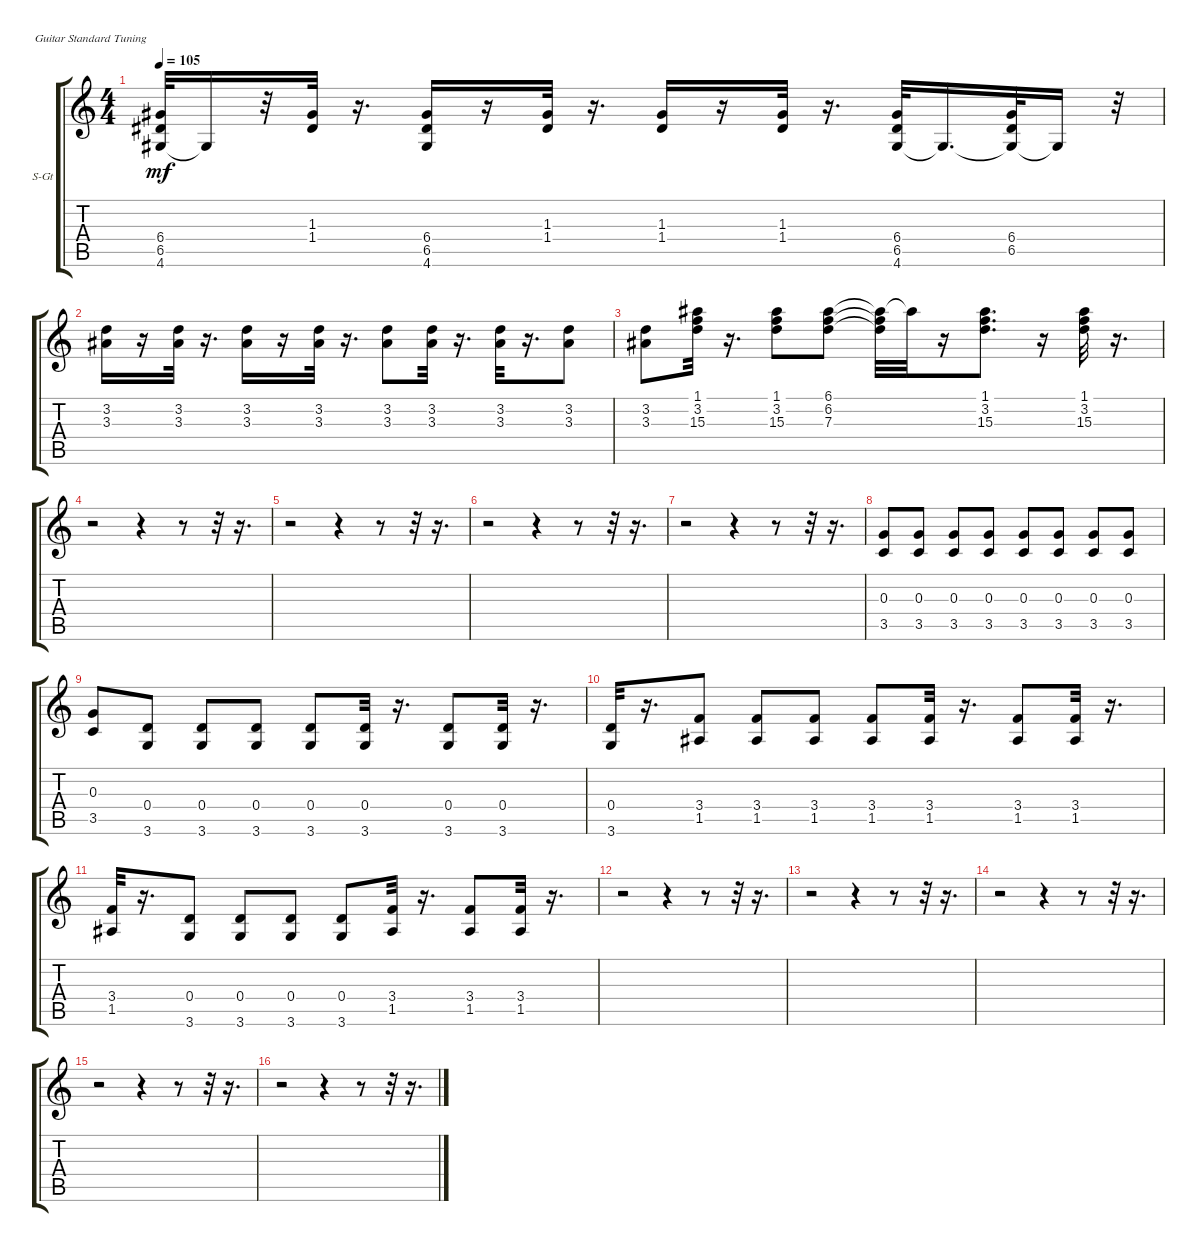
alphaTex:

\bracketExtendMode groupsimilarinstruments
\firstSystemTrackNameOrientation horizontal
\otherSystemsTrackNameOrientation horizontal
\track ("Rolling in the deep" "S-Gt") {instrument acousticguitarsteel}
\staff {score tabs}
\tuning (E4 B3 G3 D3 A2 E2)
\ts (4 4)
\tempo 105
\clef g2
\ks c
(4.6 6.5 6.4).32{dy mf} 4.6{t}.16 r.32 (1.4 1.3).32 r.16{d} (4.6 6.5 6.4).16 r.16 (1.4 1.3).32 r.16{d} (1.4 1.3).16 r.16 (1.4 1.3).32 r.16{d} (4.6 6.5 6.4).32 4.6{t}.16{d} (4.6{t} 6.5 6.4).32 4.6{t}.16 r.32 |
(3.3 3.2).16 r.16 (3.3 3.2).32 r.16{d} (3.3 3.2).16 r.16 (3.3 3.2).32 r.16{d} (3.3 3.2).8 (3.3 3.2).32 r.16{d} (3.3 3.2).32 r.16{d} (3.3 3.2).8 |
(3.3 3.2).8 (3.2 1.1 15.3).32 r.16{d} (3.2 1.1 15.3).8 (7.3 6.2 6.1).8 (7.3{t} 6.2{t} 6.1{t}).32 6.1{t}.32 r.16 (3.2 1.1 15.3).8{d} r.16 (3.2 1.1 15.3).32 r.16{d} |
r.2 r.4 r.8 r.32 r.16{d} |
r.2 r.4 r.8 r.32 r.16{d} |
r.2 r.4 r.8 r.32 r.16{d} |
r.2 r.4 r.8 r.32 r.16{d} |
(3.5 0.3).8 (3.5 0.3).8 (3.5 0.3).8 (3.5 0.3).8 (3.5 0.3).8 (3.5 0.3).8 (3.5 0.3).8 (3.5 0.3).8 |
(3.5 0.3).8 (3.6 0.4).8 (3.6 0.4).8 (3.6 0.4).8 (3.6 0.4).8 (3.6 0.4).32 r.16{d} (3.6 0.4).8 (3.6 0.4).32 r.16{d} |
(3.6 0.4).32 r.16{d} (1.5 3.4).8 (1.5 3.4).8 (1.5 3.4).8 (1.5 3.4).8 (1.5 3.4).32 r.16{d} (1.5 3.4).8 (1.5 3.4).32 r.16{d} |
(1.5 3.4).32 r.16{d} (3.6 0.4).8 (3.6 0.4).8 (3.6 0.4).8 (3.6 0.4).8 (1.5 3.4).32 r.16{d} (1.5 3.4).8 (1.5 3.4).32 r.16{d} |
r.2 r.4 r.8 r.32 r.16{d} |
r.2 r.4 r.8 r.32 r.16{d} |
r.2 r.4 r.8 r.32 r.16{d} |
r.2 r.4 r.8 r.32 r.16{d} |
r.2 r.4 r.8 r.32 r.16{d}
